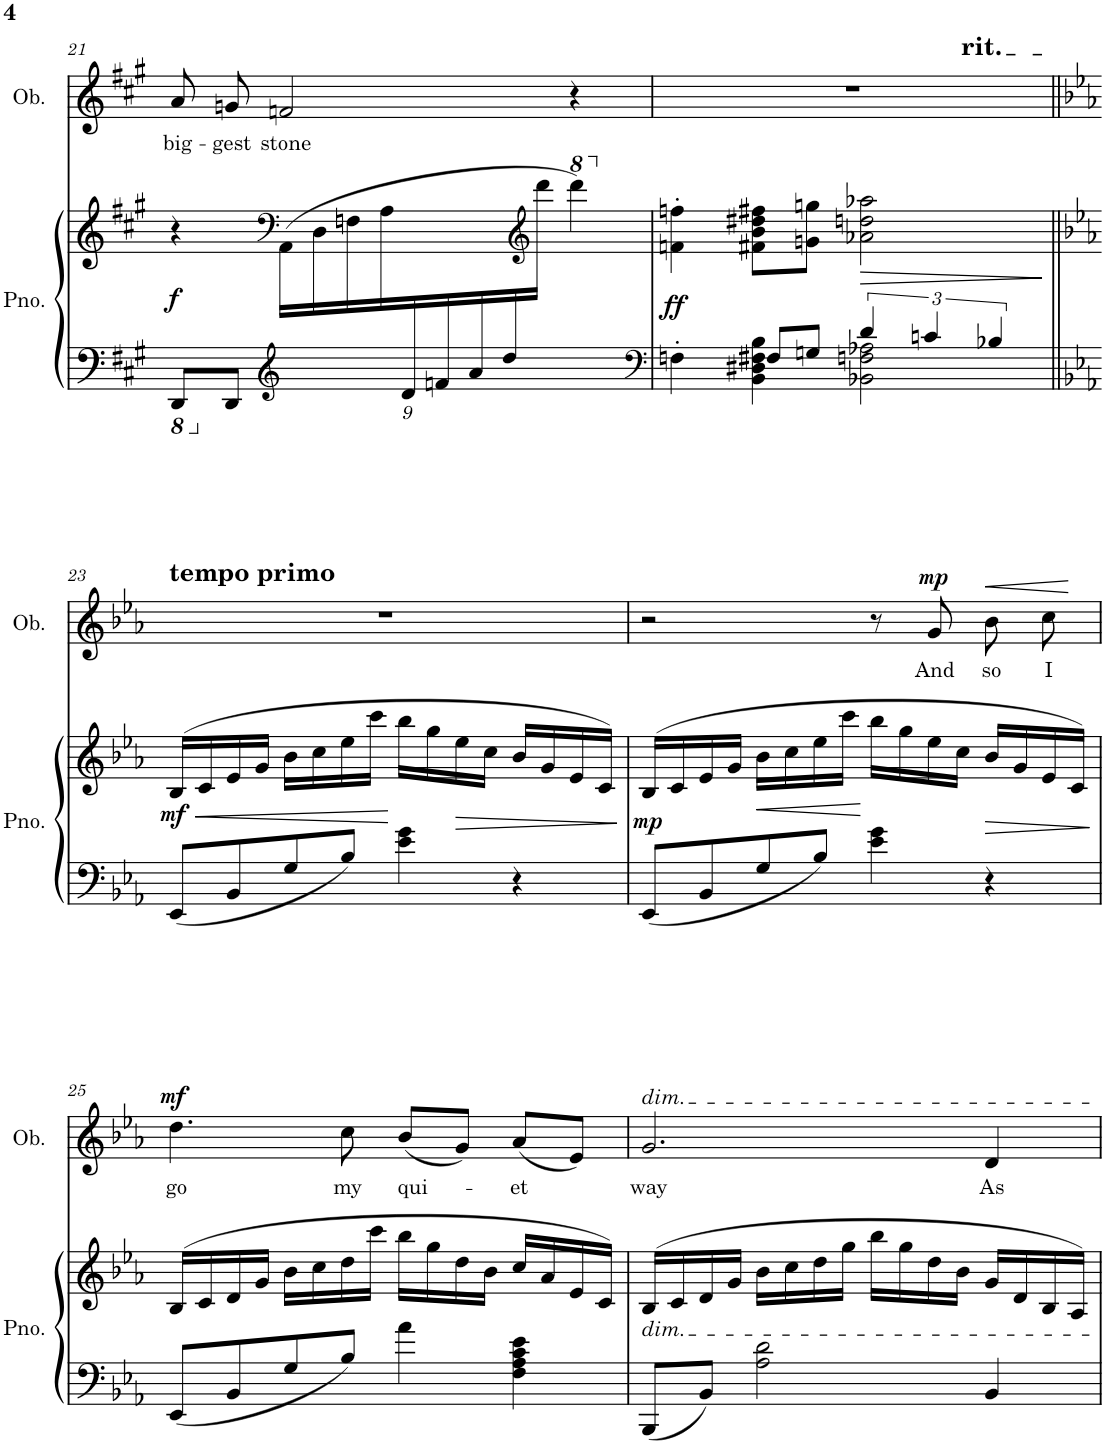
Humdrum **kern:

**kern	**kern	**dynam	**kern	**text	**dynam
*part2	*part2	*part2	*part1	*part1	*part1
*staff3	*staff2	*staff2/3	*staff1	*staff1	*staff1
*I"Piano	*	*	*I"Oboe	*	*
*I'Pno.	*	*	*I'Ob.	*	*
!!LO:PB:g=z
*clefF4	*clefG2	*	*clefG2	*	*
*k[f#c#g#]	*k[f#c#g#]	*	*k[f#c#g#]	*	*
*M4/4	*M4/4	*	*M4/4	*	*
=21	=21	=21	=21	=21	=21
*^	*	*	*	*	*
*8ba	*	*	*	*	*	*
!	!	!	!LO:DY:b	!	!LO:LY:b	!
36%17ryy	8DDD/L	4r	f	8a/	big-	.
*X8ba	*	*	*	*	*	*
!	!	!	!	!	!LO:LY:b	!
.	8DD/J	.	.	8gn/	-gest	.
*clefG2	*	*clefF4	*	*	*	*
*	*	*Xbrackettup	*	*	*	*
!	!	!	!	!	!LO:LY:b	!
.	4ryy	(18AA\LL	.	2fn/	stone	.
.	.	18D\	.	.	.	.
.	.	18Fn\	.	.	.	.
.	.	18A\	.	.	.	.
18d/	.	9%2ryy	.	.	.	.
.	2ryy	.	.	.	.	.
18fn/	.	.	.	.	.	.
18a/	.	.	.	.	.	.
18dd/	.	.	.	.	.	.
*	*	*clefG2	*	*	*	*
36%11ryy	.	18ddd\JJ	.	.	.	.
*	*	*8va	*	*	*	*
.	.	4dddd\)	.	4r	.	.
=22	=22	=22	=22	=22	=22	=22
*clefF4	*	*	*	*	*	*
*	*	*X8va	*	*	*	*
!	!	!	!LO:DY:b	!	!	!
*	*	*	*	*^	*	*
4Fn'\	4ryy	4fn\' 4ffn\'	ff	1r	2.ryy	.	.
8F#X/L	4BB\ 4D#X\ 4F#\ 4B\	8f#X\ 8b\ 8dd#X\ 8ff#X\L	.	.	.	.	.
8Gn/J	.	8gn\ 8ggn\J	.	.	.	.	.
!	!	!	!LO:HP:b	!	!	!	!
6d/	2BB-X\ 2Fn\ 2A-X\	2a-X\ 2ddn\ 2aa-X\	>	.	.	.	.
6cn/	.	.	.	.	.	.	.
!	!	!	!	!	!LO:TX:a:t=rit.	!	!
.	.	.	.	.	4ryy	.	.
6B-X/	.	.	.	.	.	.	.
*v	*v	*	*	*	*	*	*
.	.	]	.	.	.	.
*	*	*	*v	*v	*	*
!!LO:LB:g=z
=23||	=23||	=23||	=23||	=23||	=23||
*k[b-e-a-]	*k[b-e-a-]	*	*k[b-e-a-]	*	*
*	*	*	*^	*	*
!	!	!	!LO:TX:a:B:t=tempo primo	!	!	!
!	!	!LO:HP:b	!	!	!	!
!	!	!LO:DY:n=1:b	!	!	!	!
*	*	*	*v	*v	*	*
8EE-/L	(16B-/LL	< mf	1r	.	.
.	16c/	.	.	.	.
8BB-/	16e-/	.	.	.	.
.	16g/JJ	.	.	.	.
8G/	16b-\LL	.	.	.	.
.	16cc\	.	.	.	.
8B-/J	16ee-\	.	.	.	.
.	16ccc\JJ	.	.	.	.
4e-\ 4g\	16bb-\LL	[	.	.	.
.	16gg\	.	.	.	.
!	!	!LO:HP:b	!	!	!
.	16ee-\	>	.	.	.
.	16cc\JJ	.	.	.	.
4r	16b-/LL	.	.	.	.
.	16g/	.	.	.	.
.	16e-/	.	.	.	.
.	16c/JJ)	.	.	.	.
.	.	]	.	.	.
=24	=24	=24	=24	=24	=24
!	!	!LO:DY:b	!	!	!
8EE-/L	(16B-/LL	mp	2r	.	.
.	16c/	.	.	.	.
8BB-/	16e-/	.	.	.	.
.	16g/JJ	.	.	.	.
!	!	!LO:HP:b	!	!	!
8G/	16b-\LL	<	.	.	.
.	16cc\	.	.	.	.
8B-/J	16ee-\	.	.	.	.
.	16ccc\JJ	.	.	.	.
4e-\ 4g\	16bb-\LL	[	8r	.	.
.	16gg\	.	.	.	.
!	!	!	!	!LO:LY:b	!LO:DY:a
.	16ee-\	.	8g/	And	mp
.	16cc\JJ	.	.	.	.
!	!	!LO:HP:b	!	!LO:LY:b	!LO:HP:b
4r	16b-/LL	>	8b-\	so	<
.	16g/	.	.	.	.
!	!	!	!	!LO:LY:b	!
.	16e-/	.	8cc\	I	.
.	16c/JJ)	.	.	.	.
.	.	]	.	.	[
!!LO:LB:g=z
=25	=25	=25	=25	=25	=25
!	!	!	!	!LO:LY:b	!LO:DY:a
8EE-/L	(16B-/LL	.	4.dd\	go	mf
.	16c/	.	.	.	.
8BB-/	16d/	.	.	.	.
.	16g/JJ	.	.	.	.
8G/	16b-\LL	.	.	.	.
.	16cc\	.	.	.	.
!	!	!	!	!LO:LY:b	!
8B-/J	16dd\	.	8cc\	my	.
.	16ccc\JJ	.	.	.	.
!	!	!	!	!LO:LY:b	!
4a-\	16bb-\LL	.	(8b-/L	qui-	.
.	16gg\	.	.	.	.
.	16dd\	.	8g/J)	.	.
.	16b-\JJ	.	.	.	.
!	!	!	!	!LO:LY:b	!
4F\ 4A-\ 4c\ 4e-\	16cc/LL	.	(8a-/L	-et	.
.	16a-/	.	.	.	.
.	16e-/	.	8e-/J)	.	.
.	16c/JJ)	.	.	.	.
=26	=26	=26	=26	=26	=26
!	!	!	!LO:TX:a:i:t=dim.	!	!
!	!LO:TX:b:i:t=dim.	!	!	!	!
!	!	!	!	!LO:LY:b	!
8BBB-/L	(16B-/LL	.	2.g/	way	.
.	16c/	.	.	.	.
8BB-/J	16d/	.	.	.	.
.	16g/JJ	.	.	.	.
2A-\ 2d\	16b-\LL	.	.	.	.
.	16cc\	.	.	.	.
.	16dd\	.	.	.	.
.	16gg\JJ	.	.	.	.
.	16bb-\LL	.	.	.	.
.	16gg\	.	.	.	.
.	16dd\	.	.	.	.
.	16b-\JJ	.	.	.	.
!	!	!	!	!LO:LY:b	!
4BB-/	16g/LL	.	4d/	As	.
.	16d/	.	.	.	.
.	16B-/	.	.	.	.
.	16A-/JJ)	.	.	.	.
=	=	=	=	=	=
*-	*-	*-	*-	*-	*-
